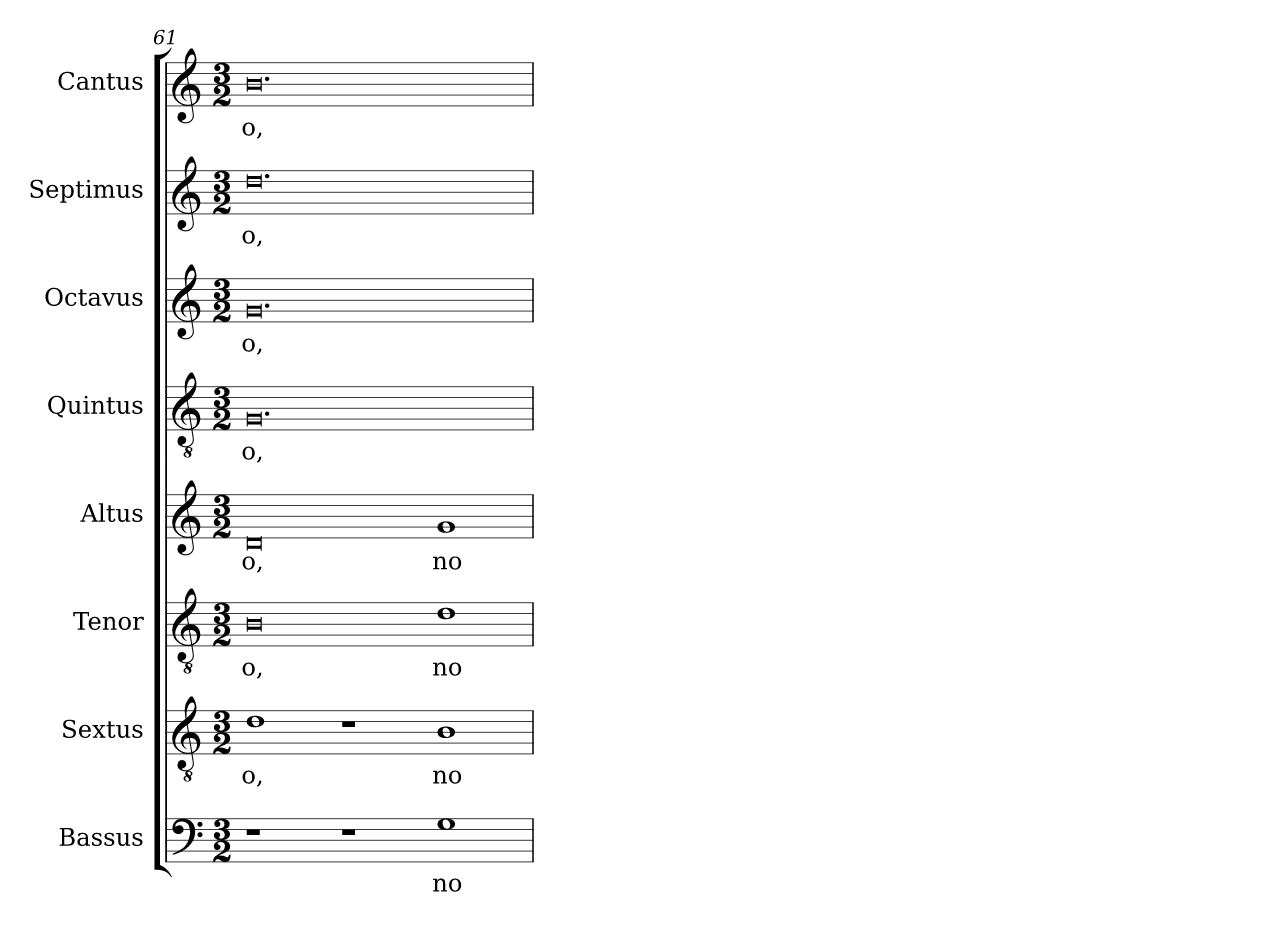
**kern	**text	**kern	**text	**kern	**text	**kern	**text	**kern	**text	**kern	**text	**kern	**text	**kern	**text
*part8	*part8	*part7	*part7	*part6	*part6	*part5	*part5	*part4	*part4	*part3	*part3	*part2	*part2	*part1	*part1
*staff8	*staff8	*staff7	*staff7	*staff6	*staff6	*staff5	*staff5	*staff4	*staff4	*staff3	*staff3	*staff2	*staff2	*staff1	*staff1
*I"Bassus	*	*I"Sextus	*	*I"Tenor	*	*I"Altus	*	*I"Quintus	*	*I"Octavus	*	*I"Septimus	*	*I"Cantus	*
*clefF4	*	*clefGv2	*	*clefGv2	*	*clefG2	*	*clefGv2	*	*clefG2	*	*clefG2	*	*clefG2	*
*M3/2	*	*M3/2	*	*M3/2	*	*M3/2	*	*M3/2	*	*M3/2	*	*M3/2	*	*M3/2	*
=61	=61	=61	=61	=61	=61	=61	=61	=61	=61	=61	=61	=61	=61	=61	=61
!	!	!	!LO:LY:b:cj	!	!LO:LY:b:cj	!	!LO:LY:b:cj	!	!LO:LY:b:cj	!	!LO:LY:b:cj	!	!LO:LY:b:cj	!	!LO:LY:b:cj
1r	.	1d	o,	0B	-o,	0d	-o,	0.G	-o,	0.g	-o,	0.dd	-o,	0.b	o,
1r	.	1r	.	.	.	.	.	.	.	.	.	.	.	.	.
!	!LO:LY:b:cj	!	!LO:LY:b:cj	!	!LO:LY:b:cj	!	!LO:LY:b:cj	!	!	!	!	!	!	!	!
1G	no	1B	no	1d	no-	1g	no-	.	.	.	.	.	.	.	.
=	=	=	=	=	=	=	=	=	=	=	=	=	=	=	=
*-	*-	*-	*-	*-	*-	*-	*-	*-	*-	*-	*-	*-	*-	*-	*-
